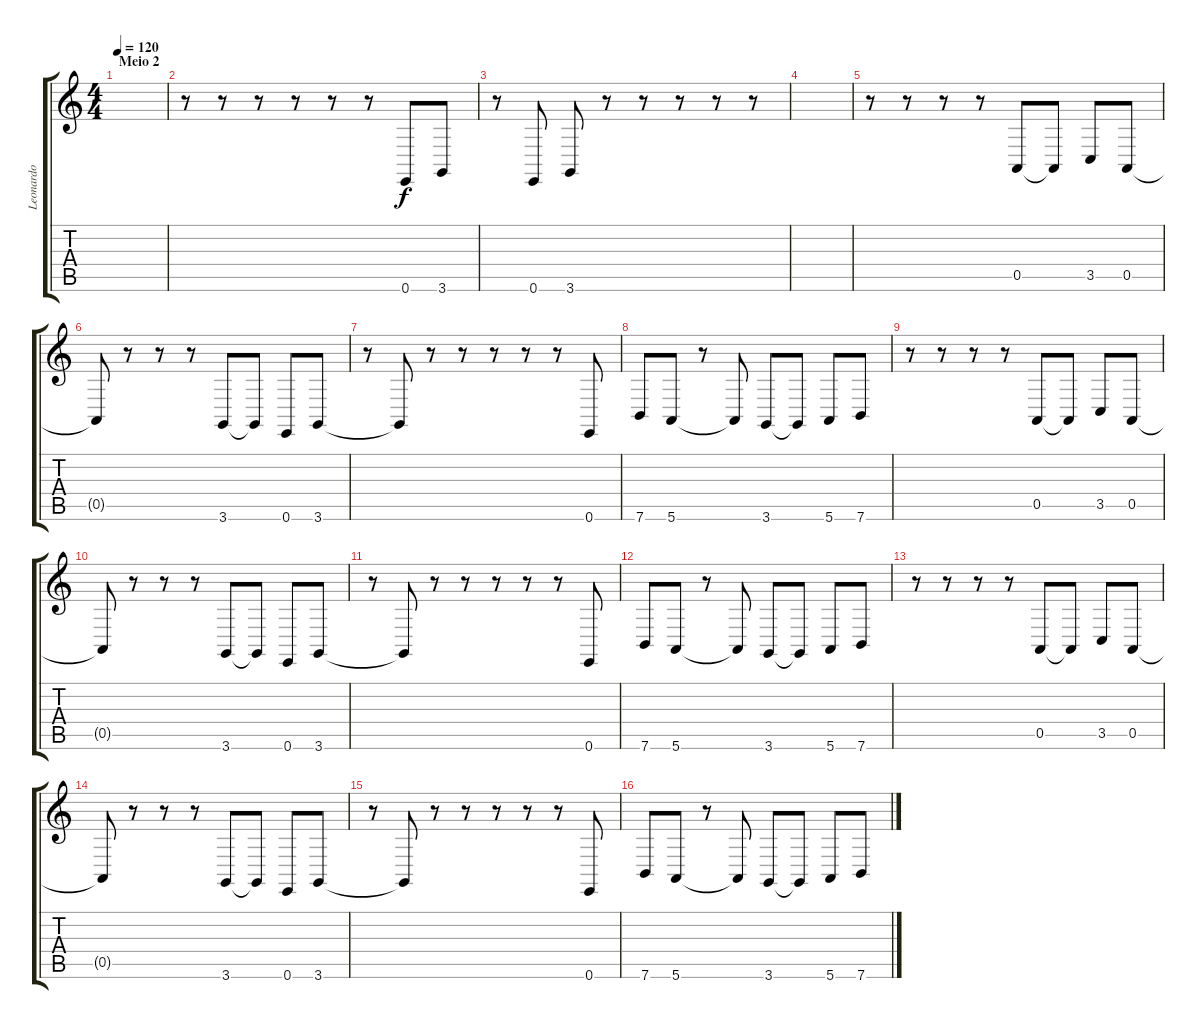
\track ("Leonardo" "Leonardo") {instrument synthvoice}
\staff {score tabs}
\tuning (E4 B3 G3 D3 A2 E2) {hide}
\ts (4 4)
\section ("" "Meio 2")
\tempo 120
\clef g2
\ks c
|
r.8 r.8 r.8 r.8 r.8 r.8 0.6.8 3.6.8 |
r.8 0.6.8 3.6.8 r.8 r.8 r.8 r.8 r.8 |
|
r.8 r.8 r.8 r.8 0.5.8 0.5{t}.8 3.5.8 0.5.8 |
0.5{t}.8 r.8 r.8 r.8 3.6.8 3.6{t}.8 0.6.8 3.6.8 |
r.8 3.6{t}.8 r.8 r.8 r.8 r.8 r.8 0.6.8 |
7.6.8 5.6.8 r.8 5.6{t}.8 3.6.8 3.6{t}.8 5.6.8 7.6.8 |
r.8 r.8 r.8 r.8 0.5.8 0.5{t}.8 3.5.8 0.5.8 |
0.5{t}.8 r.8 r.8 r.8 3.6.8 3.6{t}.8 0.6.8 3.6.8 |
r.8 3.6{t}.8 r.8 r.8 r.8 r.8 r.8 0.6.8 |
7.6.8 5.6.8 r.8 5.6{t}.8 3.6.8 3.6{t}.8 5.6.8 7.6.8 |
r.8 r.8 r.8 r.8 0.5.8 0.5{t}.8 3.5.8 0.5.8 |
0.5{t}.8 r.8 r.8 r.8 3.6.8 3.6{t}.8 0.6.8 3.6.8 |
r.8 3.6{t}.8 r.8 r.8 r.8 r.8 r.8 0.6.8 |
7.6.8 5.6.8 r.8 5.6{t}.8 3.6.8 3.6{t}.8 5.6.8 7.6.8
